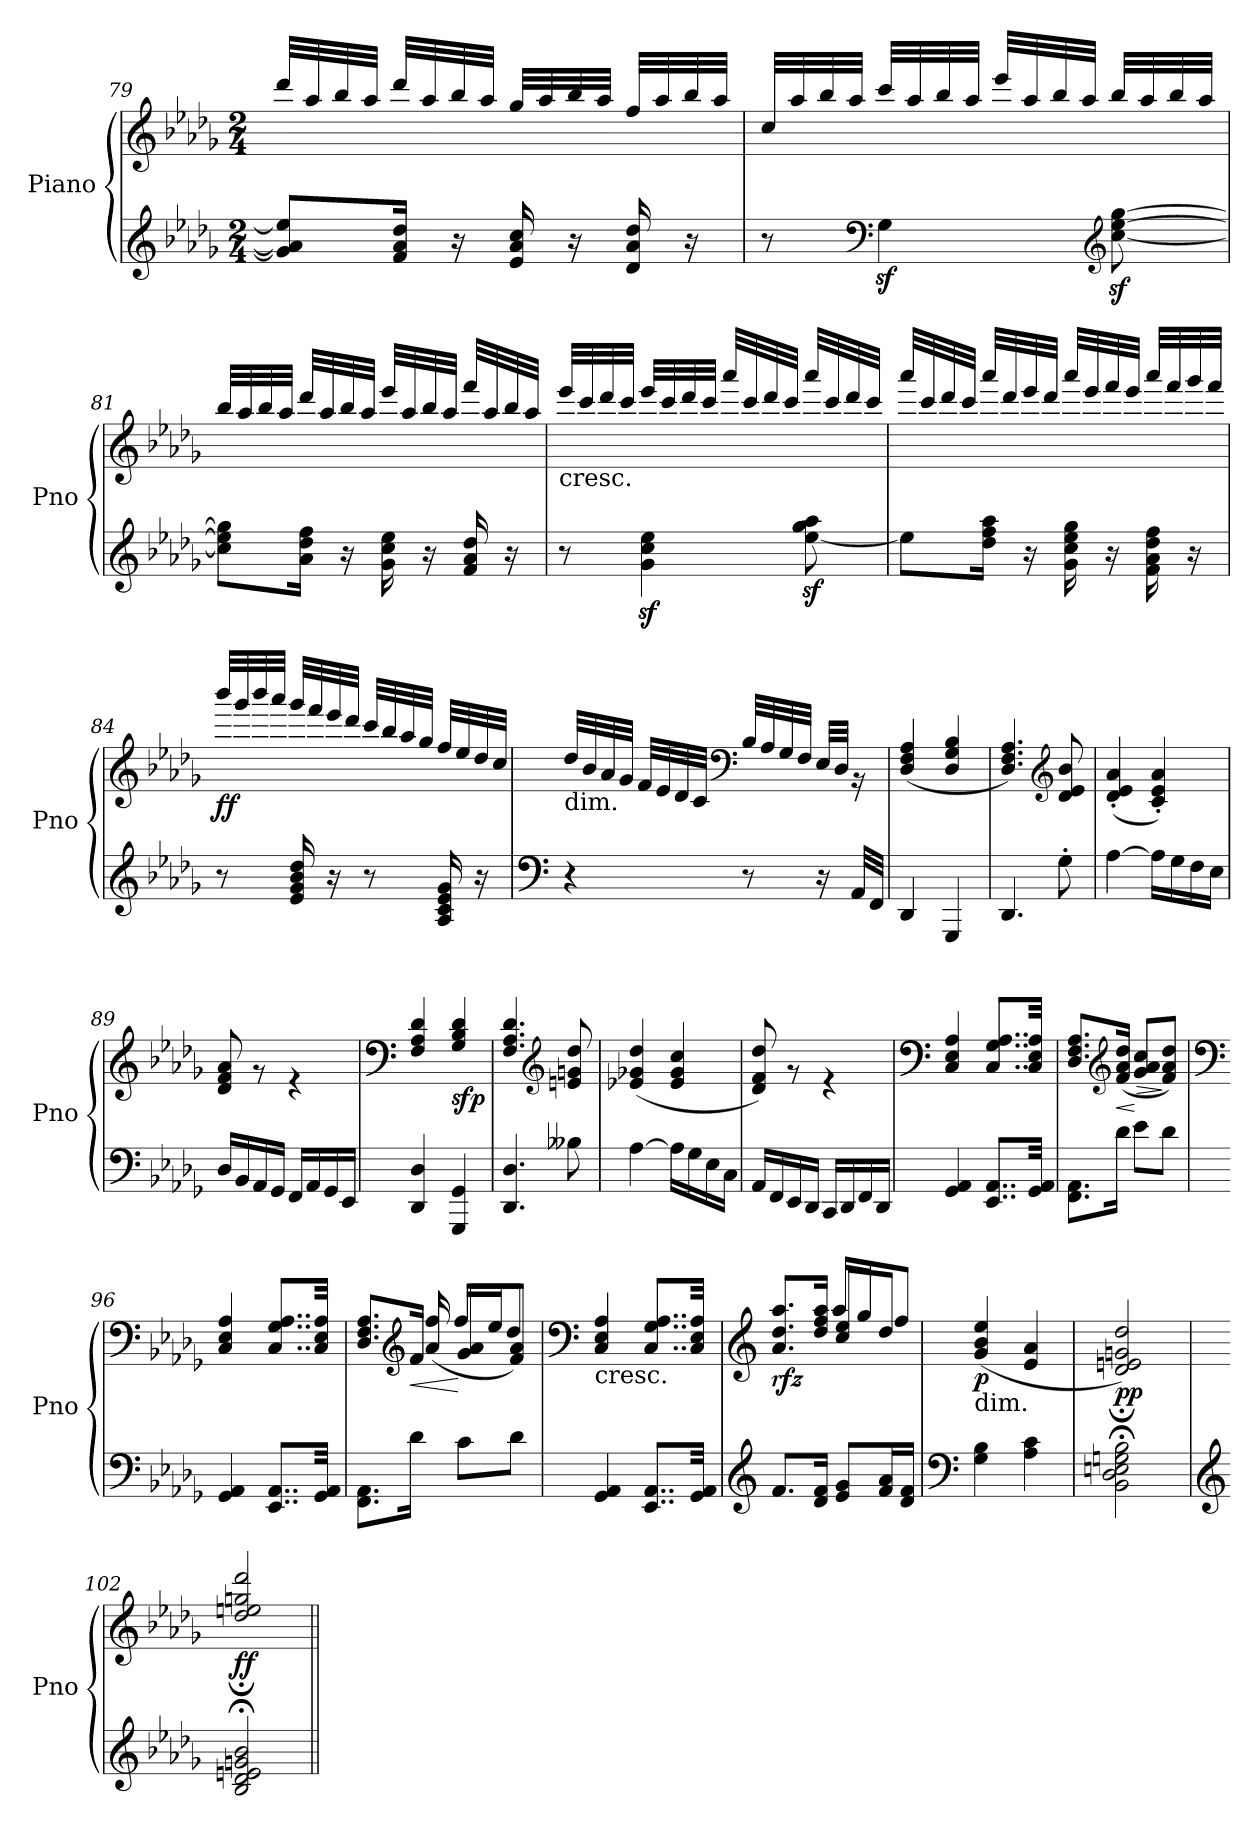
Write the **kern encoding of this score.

**kern	**kern	**dynam
*part1	*part1	*part1
*staff2	*staff1	*staff1/2
*I"Piano	*	*
*I'Pno	*	*
!!LO:LB:g=z
*clefG2	*clefG2	*
*k[b-e-a-d-g-]	*k[b-e-a-d-g-]	*
*D-:	*D-:	*
*M2/4	*M2/4	*
=79	=79	=79
*	*^	*
8g-/] 8a-/] 8ee-/]L	2ryy	32ddd-/LLL	.
.	.	32aa-/	.
.	.	32bb-/	.
.	.	32aa-/JJJ	.
16f/ 16a-/ 16dd-/Jk	.	32ddd-/LLL	.
.	.	32aa-/	.
16r	.	32bb-/	.
.	.	32aa-/JJJ	.
16e-/ 16a-/ 16cc/	.	32gg-/LLL	.
.	.	32aa-/	.
16r	.	32bb-/	.
.	.	32aa-/JJJ	.
16d-/ 16a-/ 16dd-/	.	32ff/LLL	.
.	.	32aa-/	.
16r	.	32bb-/	.
.	.	32aa-/JJJ	.
=80	=80	=80	=80
8r	2ryy	32cc/LLL	.
.	.	32aa-/	.
.	.	32bb-/	.
.	.	32aa-/JJJ	.
*clefF4	*	*	*
4G-z<\	.	32ccc/LLL	.
.	.	32aa-/	.
.	.	32bb-/	.
.	.	32aa-/JJJ	.
.	.	32eee-/LLL	.
.	.	32aa-/	.
.	.	32bb-/	.
.	.	32aa-/JJJ	.
*clefG2	*	*	*
[8cc\z< [8ee-\z< [8gg-\z<	.	32bb-/LLL	.
.	.	32aa-/	.
.	.	32bb-/	.
.	.	32aa-/JJJ	.
!!LO:PB:g=z	!!
=81	=81	=81	=81
8cc\] 8ee-\] 8gg-\]L	2ryy	32bb-/LLL	.
.	.	32aa-/	.
.	.	32bb-/	.
.	.	32aa-/JJJ	.
16a-\ 16dd-\ 16ff\Jk	.	32ddd-/LLL	.
.	.	32aa-/	.
16r	.	32bb-/	.
.	.	32aa-/JJJ	.
16g-\ 16cc\ 16ee-\	.	32eee-/LLL	.
.	.	32aa-/	.
16r	.	32bb-/	.
.	.	32aa-/JJJ	.
16f/ 16a-/ 16dd-/	.	32fff/LLL	.
.	.	32aa-/	.
16r	.	32bb-/	.
.	.	32aa-/JJJ	.
=82	=82	=82	=82
!	!LO:TX:b:t=cresc.	!	!
8r	2ryy	32eee-/LLL	.
.	.	32ccc/	.
.	.	32ddd-/	.
.	.	32ccc/JJJ	.
4g-\z< 4cc\z< 4ee-\z<	.	32eee-/LLL	.
.	.	32ccc/	.
.	.	32ddd-/	.
.	.	32ccc/JJJ	.
.	.	32aaa-/LLL	.
.	.	32ccc/	.
.	.	32ddd-/	.
.	.	32ccc/JJJ	.
[8ee-\z< 8gg-\z< 8aa-\z<	.	32aaa-/LLL	.
.	.	32ccc/	.
.	.	32ddd-/	.
.	.	32ccc/JJJ	.
!!LO:LB:g=z	!!
=83	=83	=83	=83
8ee-\L]	2ryy	32aaa-/LLL	.
.	.	32ccc/	.
.	.	32ddd-/	.
.	.	32ccc/JJJ	.
16dd-\ 16ff\ 16aa-\Jk	.	32aaa-/LLL	.
.	.	32ddd-/	.
16r	.	32eee-/	.
.	.	32ddd-/JJJ	.
16g-\ 16cc\ 16ee-\ 16gg-\	.	32aaa-/LLL	.
.	.	32eee-/	.
16r	.	32fff/	.
.	.	32eee-/JJJ	.
16f\ 16a-\ 16dd-\ 16ff\	.	32aaa-/LLL	.
.	.	32fff/	.
16r	.	32ggg-/	.
.	.	32fff/JJJ	.
=84	=84	=84	=84
!	!	!	!LO:DY:b
8r	2ryy	32bbb-/LLL	ff
.	.	32ggg-/	.
.	.	32bbb-/	.
.	.	32aaa-/JJJ	.
16e-/ 16g-/ 16b-/ 16dd-/	.	32ggg-/LLL	.
.	.	32fff/	.
16r	.	32eee-/	.
.	.	32ddd-/JJJ	.
8r	.	32ccc/LLL	.
.	.	32bb-/	.
.	.	32aa-/	.
.	.	32gg-/JJJ	.
16A-/ 16c/ 16e-/ 16g-/	.	32ff/LLL	.
.	.	32ee-/	.
16r	.	32dd-/	.
.	.	32cc/JJJ	.
!!LO:LB:g=z	!!
=85	=85	=85	=85
*clefF4	*	*	*
!	!LO:TX:b:t=dim.	!	!
4r	2ryy	32dd-/LLL	.
.	.	32b-/	.
.	.	32a-/	.
.	.	32g-/JJJ	.
.	.	32f/LLL	.
.	.	32e-/	.
.	.	32d-/	.
.	.	32c/JJJ	.
*	*clefF4	*	*
8r	.	32B-/LLL	.
.	.	32A-/	.
.	.	32G-/	.
.	.	32F/JJJ	.
16r	.	32E-/LLL	.
.	.	32D-/JJJ	.
32AA-/LLL	.	16r	.
32FF/JJJ	.	.	.
=86	=86	=86	=86
!	!	!	!LO:DY:b
4DD-/	2ryy	(>4D-/ 4F/ 4A-/	other-dynamics
4GGG-/	.	4D-/ 4G-/ 4B-/	.
=87	=87	=87	=87
4.DD-/	2ryy	4.D-/ 4.F/ 4.A-/)	.
*	*clefG2	*	*
8G-'\	.	8d-/ 8e-/ 8b-/	.
=88	=88	=88	=88
[4A-\	2ryy	(>4d-/' 4e-/' 4a-/'	.
16A-\LL]	.	4c/' 4e-/' 4a-/')	.
16G-\	.	.	.
16F\	.	.	.
16E-\JJ	.	.	.
=89	=89	=89	=89
16D-/LL	2ryy	8d-/ 8f/ 8a-/	.
16BB-/	.	.	.
16AA-/	.	8r	.
16GG-/JJ	.	.	.
16FF/LL	.	4r	.
16AA-/	.	.	.
16GG-/	.	.	.
16EE-/JJ	.	.	.
=90	=90	=90	=90
*	*clefF4	*	*
4DD-/ 4D-/	2ryy	4F/ 4A-/ 4d-/	.
!	!	!	!LO:DY:b
4GGG-/ 4GG-/	.	4G-/ 4B-/ 4d-/	sfp
!!LO:LB:g=z	!!
=91	=91	=91	=91
4.DD-/ 4.D-/	2ryy	4.F/ 4.A-/ 4.d-/	.
*	*clefG2	*	*
8B--X\	.	8en/ 8gn/ 8dd-/	.
=92	=92	=92	=92
[4A-\	2ryy	(>4e-X/ 4g-X/ 4dd-/	.
16A-\LL]	.	4e-/ 4g-/ 4cc/	.
16G-\	.	.	.
16E-\	.	.	.
16C\JJ	.	.	.
=93	=93	=93	=93
16AA-/LL	2ryy	8d-/ 8f/ 8dd-/)	.
16FF/	.	.	.
16EE-/	.	8r	.
16DD-/JJ	.	.	.
16CC/LL	.	4r	.
16DD-/	.	.	.
16FF/	.	.	.
16DD-/JJ	.	.	.
=94	=94	=94	=94
*	*clefF4	*	*
4GG-/ 4AA-/	2ryy	4C/ 4E-/ 4A-/	.
8..EE-/ 8..AA-/L	.	8..C/ 8..G-/ 8..A-/L	.
32GG-/ 32AA-/Jkk	.	32C/ 32E-/ 32A-/Jkk	.
=95	=95	=95	=95
8.FF\ 8.AA-\L	2ryy	8.D-/ 8.F/ 8.A-/L	.
*	*clefG2	*	*
!	!	!	!LO:HP:b
16d-\Jk	.	(>16f/ 16a-/ 16dd-/Jk	<
!	!	!	!LO:HP:n=1:b
8e-\L	.	8g-/ 8a-/ 8cc/L	[ >
8d-\J	.	8f/ 8a-/ 8dd-/J)	]
=96	=96	=96	=96
*	*clefF4	*	*
4GG-/ 4AA-/	2ryy	4C/ 4E-/ 4A-/	.
8..EE-/ 8..AA-/L	.	8..C/ 8..G-/ 8..A-/L	.
32GG-/ 32AA-/Jkk	.	32C/ 32E-/ 32A-/Jkk	.
!!LO:LB:g=z	!!
=97	=97	=97	=97
8.FF\ 8.AA-\L	8.D-/ 8.F/ 8.A-/L	8.ryy	.
*	*clefG2	*	*
!	!	!	!LO:HP:b
16d-\Jk	16f/Jk	(>16a-/ 16ff/	<
8c\L	8g-/ 8a-/L	16ff/LL	[
.	.	16ee-/J	.
8d-\J	8f/ 8a-/J	8dd-/J)	.
=98	=98	=98	=98
*	*clefF4	*	*
!	!LO:TX:b:t=cresc.	!	!
4GG-/ 4AA-/	2ryy	4C/ 4E-/ 4A-/	.
8..EE-/ 8..AA-/L	.	8..C/ 8..G-/ 8..A-/L	.
32GG-/ 32AA-/Jkk	.	32C/ 32E-/ 32A-/Jkk	.
=99	=99	=99	=99
*clefG2	*clefG2	*	*
!	!	!	!LO:DY:b
8.f/L	8.a-/ 8.dd-/ 8.aa-/L	4ryy	rfz
16d-/ 16f/Jk	16dd-/ 16ff/ 16aa-/Jk	.	.
8e-/ 8g-/L	8cc/ 8ee-/L	16aa-/LL	.
.	.	16gg-/J	.
16f/ 16a-/L	8dd-/J	8ff/J	.
16d-/ 16f/JJ	.	.	.
=100	=100	=100	=100
*clefF4	*	*	*
!	!LO:TX:b:t=dim.	!	!
!	!	!	!LO:DY:b
4G-\ 4B-\	2ryy	(>4g-/ 4b-/ 4ee-/	p
4A-\ 4c\	.	4e-/ 4a-/	.
=101	=101	=101	=101
!	!	!	!LO:DY:b
2BB-\; 2D-\; 2En\; 2Gn\; 2B-\;	2ryy	2d-/; 2en/; 2gn/; 2dd-/;)	pp
=102	=102	=102	=102
*clefG2	*	*	*
!	!	!	!LO:DY:b
2B-/; 2d-/; 2en/; 2gn/; 2b-/;	2ryy	2dd-/; 2een/; 2ggn/; 2ddd-/;	ff
!	!	!LO:TX:b:i:t=attacca Allegro	!
*	*v	*v	*
*MM132	*MM132	*
=||	=||	=||
*-	*-	*-
